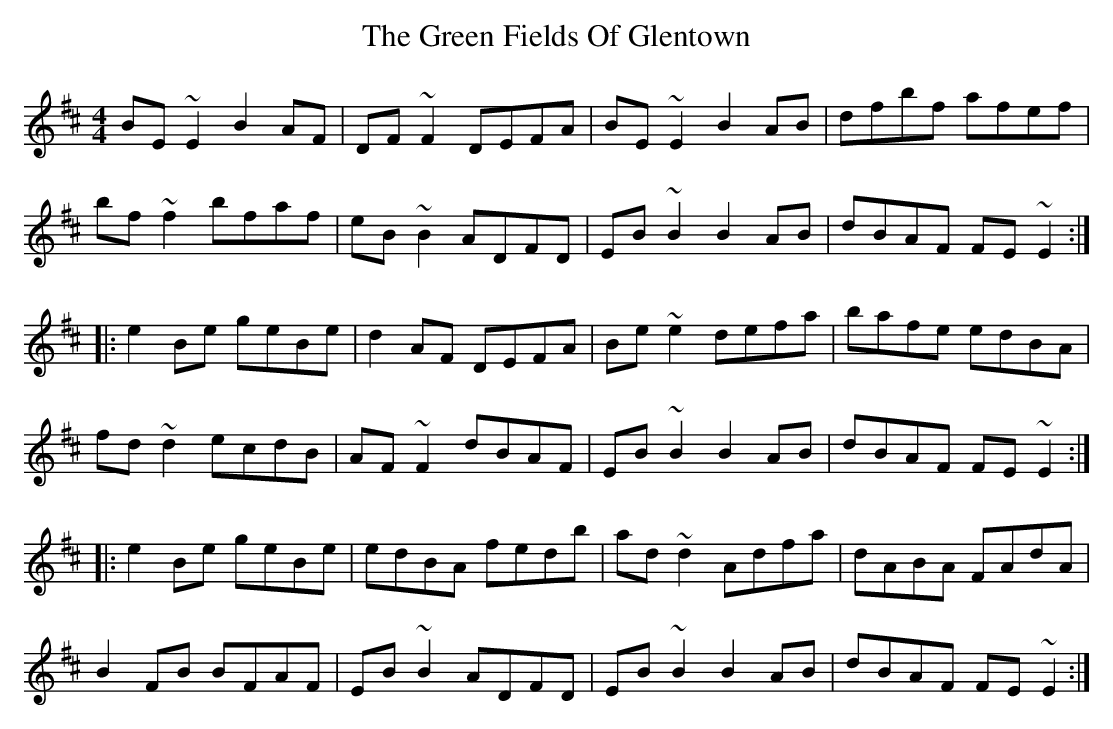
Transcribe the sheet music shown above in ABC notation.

X:1
T: The Green Fields Of Glentown
M: 4/4
L: 1/8
K:Edor
BE~E2 B2AF|DF~F2 DEFA|BE~E2 B2AB|dfbf afef|
bf~f2 bfaf|eB~B2 ADFD|EB~B2 B2AB|dBAF FE~E2:|
|:e2Be geBe|d2AF DEFA|Be~e2 defa|bafe edBA|
fd~d2 ecdB|AF~F2 dBAF|EB~B2 B2AB|dBAF FE~E2:|
|:e2Be geBe|edBA fedb|ad~d2 Adfa|dABA FAdA|
B2FB BFAF|EB~B2 ADFD|EB~B2 B2AB|dBAF FE~E2:|
